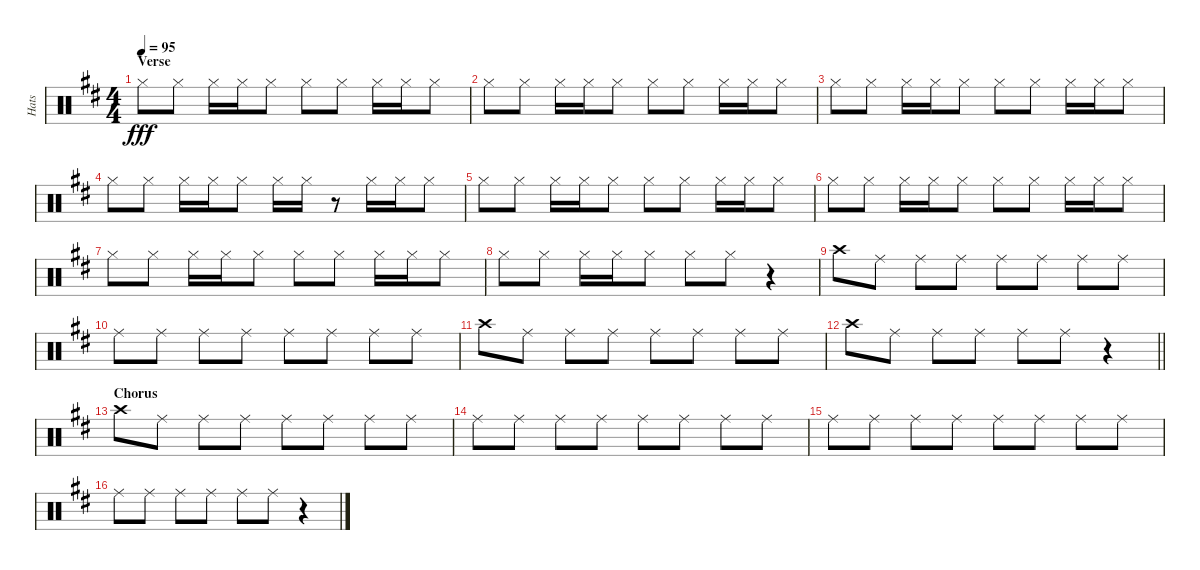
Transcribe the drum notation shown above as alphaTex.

\track ("Hats" "Hats") {instrument percussion}
\staff {score}
\articulation defaults
\ts (4 4)
\section ("" "Verse")
\tempo 95
\clef neutral
\ks d "Hi-Hat (closed)".8{dy fff} "Hi-Hat (closed)".8 "Hi-Hat (closed)".16 "Hi-Hat (closed)".16 "Hi-Hat (closed)".8 "Hi-Hat (closed)".8 "Hi-Hat (closed)".8 "Hi-Hat (closed)".16 "Hi-Hat (closed)".16 "Hi-Hat (closed)".8
|
"Hi-Hat (closed)".8 "Hi-Hat (closed)".8 "Hi-Hat (closed)".16 "Hi-Hat (closed)".16 "Hi-Hat (closed)".8 "Hi-Hat (closed)".8 "Hi-Hat (closed)".8 "Hi-Hat (closed)".16 "Hi-Hat (closed)".16 "Hi-Hat (closed)".8 |
"Hi-Hat (closed)".8 "Hi-Hat (closed)".8 "Hi-Hat (closed)".16 "Hi-Hat (closed)".16 "Hi-Hat (closed)".8 "Hi-Hat (closed)".8 "Hi-Hat (closed)".8 "Hi-Hat (closed)".16 "Hi-Hat (closed)".16 "Hi-Hat (closed)".8 |
"Hi-Hat (closed)".8 "Hi-Hat (closed)".8 "Hi-Hat (closed)".16 "Hi-Hat (closed)".16 "Hi-Hat (closed)".8 "Hi-Hat (closed)".16 "Hi-Hat (closed)".16 r.8 "Hi-Hat (closed)".16 "Hi-Hat (closed)".16 "Hi-Hat (closed)".8 |
"Hi-Hat (closed)".8 "Hi-Hat (closed)".8 "Hi-Hat (closed)".16 "Hi-Hat (closed)".16 "Hi-Hat (closed)".8 "Hi-Hat (closed)".8 "Hi-Hat (closed)".8 "Hi-Hat (closed)".16 "Hi-Hat (closed)".16 "Hi-Hat (closed)".8 |
"Hi-Hat (closed)".8 "Hi-Hat (closed)".8 "Hi-Hat (closed)".16 "Hi-Hat (closed)".16 "Hi-Hat (closed)".8 "Hi-Hat (closed)".8 "Hi-Hat (closed)".8 "Hi-Hat (closed)".16 "Hi-Hat (closed)".16 "Hi-Hat (closed)".8 |
"Hi-Hat (closed)".8 "Hi-Hat (closed)".8 "Hi-Hat (closed)".16 "Hi-Hat (closed)".16 "Hi-Hat (closed)".8 "Hi-Hat (closed)".8 "Hi-Hat (closed)".8 "Hi-Hat (closed)".16 "Hi-Hat (closed)".16 "Hi-Hat (closed)".8 |
"Hi-Hat (closed)".8 "Hi-Hat (closed)".8 "Hi-Hat (closed)".16 "Hi-Hat (closed)".16 "Hi-Hat (closed)".8 "Hi-Hat (closed)".8 "Hi-Hat (closed)".8 r.4 |
"Crash high (hit)".8 "Ride (middle)".8 "Ride (middle)".8 "Ride (middle)".8 "Ride (middle)".8 "Ride (middle)".8 "Ride (middle)".8 "Ride (middle)".8 |
"Ride (middle)".8 "Ride (middle)".8 "Ride (middle)".8 "Ride (middle)".8 "Ride (middle)".8 "Ride (middle)".8 "Ride (middle)".8 "Ride (middle)".8 |
"Crash high (hit)".8 "Ride (middle)".8 "Ride (middle)".8 "Ride (middle)".8 "Ride (middle)".8 "Ride (middle)".8 "Ride (middle)".8 "Ride (middle)".8 |
\barLineRight lightlight "Crash high (hit)".8 "Ride (middle)".8 "Ride (middle)".8 "Ride (middle)".8 "Ride (middle)".8 "Ride (middle)".8
r.4 |
\section ("" "Chorus")
"Crash high (hit)".8 "Ride (middle)".8 "Ride (middle)".8 "Ride (middle)".8 "Ride (middle)".8 "Ride (middle)".8 "Ride (middle)".8 "Ride (middle)".8 |
"Ride (middle)".8 "Ride (middle)".8 "Ride (middle)".8 "Ride (middle)".8 "Ride (middle)".8 "Ride (middle)".8 "Ride (middle)".8 "Ride (middle)".8 |
"Ride (middle)".8 "Ride (middle)".8 "Ride (middle)".8 "Ride (middle)".8 "Ride (middle)".8 "Ride (middle)".8 "Ride (middle)".8 "Ride (middle)".8 |
"Ride (middle)".8 "Ride (middle)".8 "Ride (middle)".8 "Ride (middle)".8 "Ride (middle)".8 "Ride (middle)".8 r.4
